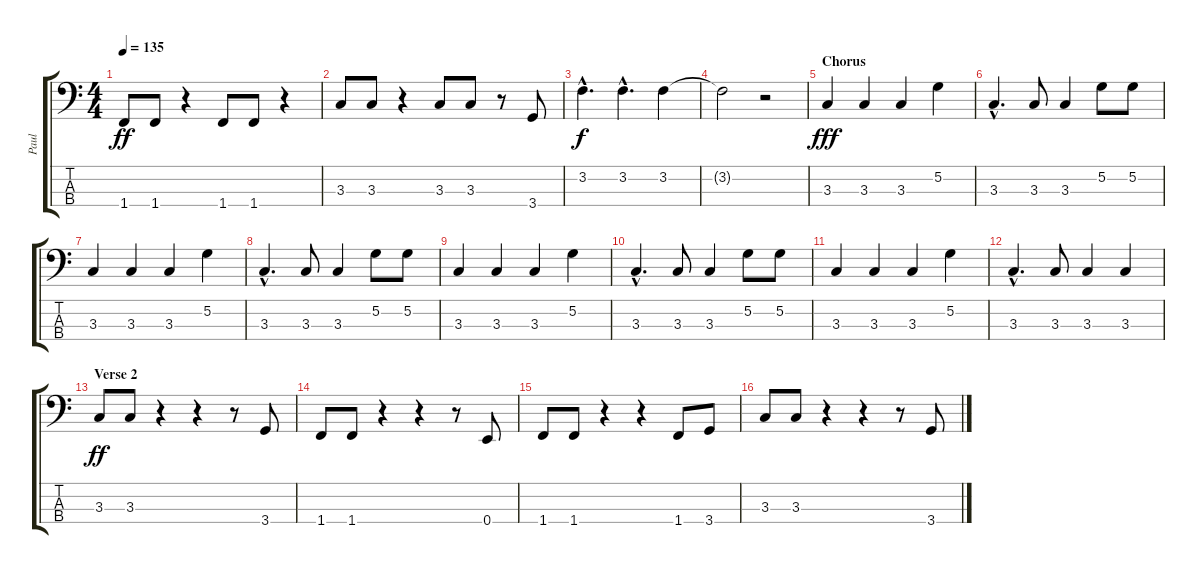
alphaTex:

\track ("Paul" "Paul") {instrument electricbasspick}
\staff {score tabs}
\tuning (G2 D2 A1 E1) {hide}
\ts (4 4)
\tempo 135
\clef f4
\ks c
1.4.8{dy ff} 1.4.8 r.4 1.4.8 1.4.8 r.4 |
3.3.8 3.3.8 r.4 3.3.8 3.3.8 r.8 3.4.8 |
3.2{hac}.4{d dy f} 3.2{hac}.4{d} 3.2.4 |
3.2{t}.2 r.2 |
\section ("" "Chorus")
3.3.4{dy fff} 3.3.4 3.3.4 5.2.4 |
3.3{hac}.4{d} 3.3.8 3.3.4 5.2.8 5.2.8 |
3.3.4 3.3.4 3.3.4 5.2.4 |
3.3{hac}.4{d} 3.3.8 3.3.4 5.2.8 5.2.8 |
3.3.4 3.3.4 3.3.4 5.2.4 |
3.3{hac}.4{d} 3.3.8 3.3.4 5.2.8 5.2.8 |
3.3.4 3.3.4 3.3.4 5.2.4 |
3.3{hac}.4{d} 3.3.8 3.3.4 3.3.4 |
\section ("" "Verse 2")
3.3.8{dy ff} 3.3.8 r.4 r.4 r.8 3.4.8 |
1.4.8 1.4.8 r.4 r.4 r.8 0.4.8 |
1.4.8 1.4.8 r.4 r.4 1.4.8 3.4.8 |
3.3.8 3.3.8 r.4 r.4 r.8 3.4.8
